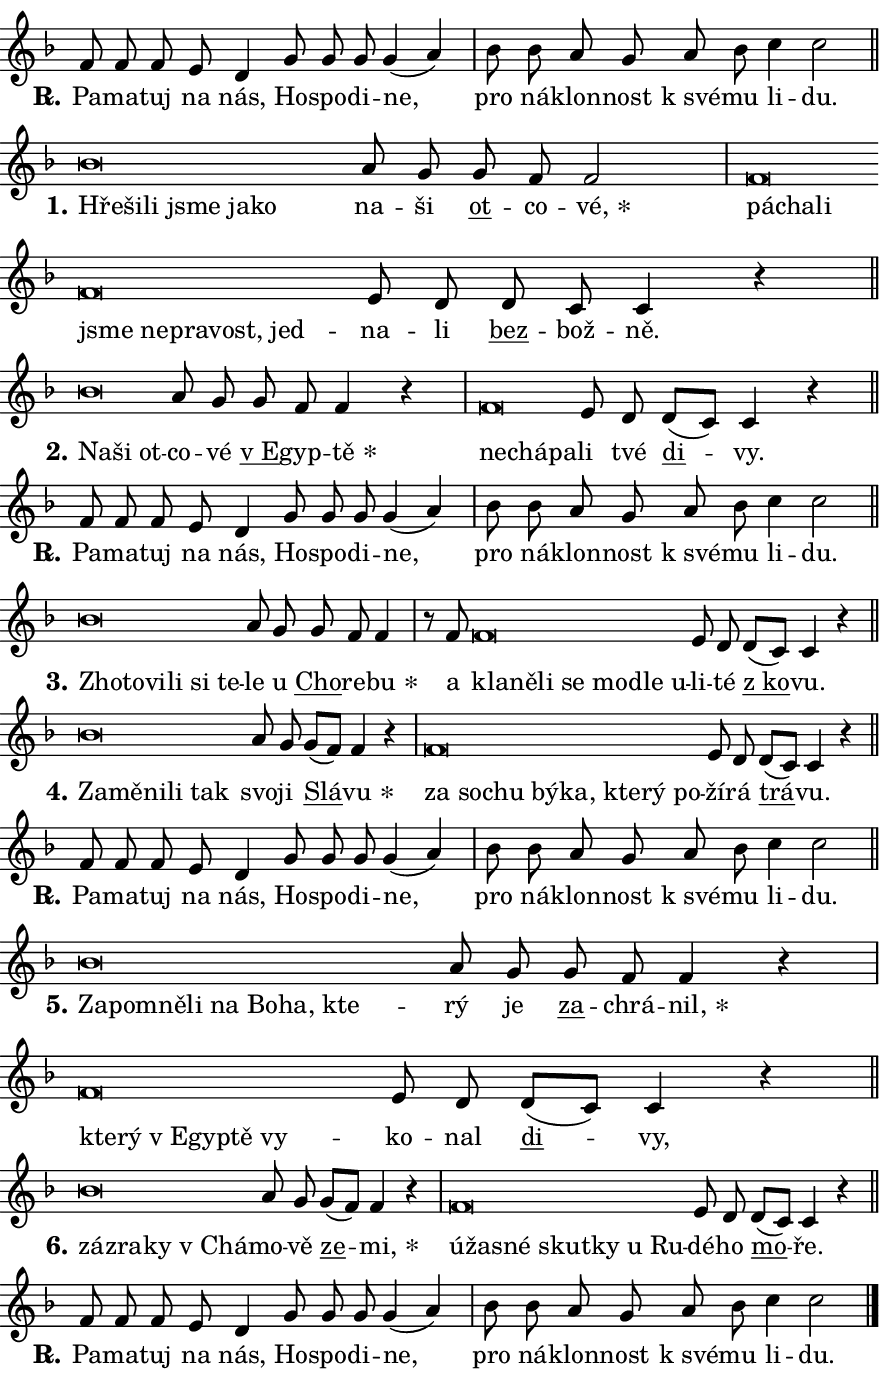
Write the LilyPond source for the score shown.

\version "2.24.0"
\header { tagline = "" }
\paper {
  indent = 0\cm
  top-margin = 0\cm
  right-margin = 0.13\cm % to fit lyric hyphens
  bottom-margin = 0\cm
  left-margin = 0\cm
  paper-width = 15\cm
  page-breaking = #ly:one-page-breaking
  system-system-spacing.basic-distance = #11
  score-system-spacing.basic-distance = #11
  ragged-last = ##f
}


%% Author: Thomas Morley
%% https://lists.gnu.org/archive/html/lilypond-user/2020-05/msg00002.html
#(define (line-position grob)
"Returns position of @var[grob} in current system:
   @code{'start}, if at first time-step
   @code{'end}, if at last time-step
   @code{'middle} otherwise
"
  (let* ((col (ly:item-get-column grob))
         (ln (ly:grob-object col 'left-neighbor))
         (rn (ly:grob-object col 'right-neighbor))
         (col-to-check-left (if (ly:grob? ln) ln col))
         (col-to-check-right (if (ly:grob? rn) rn col))
         (break-dir-left
           (and
             (ly:grob-property col-to-check-left 'non-musical #f)
             (ly:item-break-dir col-to-check-left)))
         (break-dir-right
           (and
             (ly:grob-property col-to-check-right 'non-musical #f)
             (ly:item-break-dir col-to-check-right))))
        (cond ((eqv? 1 break-dir-left) 'start)
              ((eqv? -1 break-dir-right) 'end)
              (else 'middle))))

#(define (tranparent-at-line-position vctor)
  (lambda (grob)
  "Relying on @code{line-position} select the relevant enry from @var{vctor}.
Used to determine transparency,"
    (case (line-position grob)
      ((end) (not (vector-ref vctor 0)))
      ((middle) (not (vector-ref vctor 1)))
      ((start) (not (vector-ref vctor 2))))))

noteHeadBreakVisibility =
#(define-music-function (break-visibility)(vector?)
"Makes @code{NoteHead}s transparent relying on @var{break-visibility}"
#{
  \override NoteHead.transparent =
    #(tranparent-at-line-position break-visibility)
#})

#(define delete-ledgers-for-transparent-note-heads
  (lambda (grob)
    "Reads whether a @code{NoteHead} is transparent.
If so this @code{NoteHead} is removed from @code{'note-heads} from
@var{grob}, which is supposed to be @code{LedgerLineSpanner}.
As a result ledgers are not printed for this @code{NoteHead}"
    (let* ((nhds-array (ly:grob-object grob 'note-heads))
           (nhds-list
             (if (ly:grob-array? nhds-array)
                 (ly:grob-array->list nhds-array)
                 '()))
           ;; Relies on the transparent-property being done before
           ;; Staff.LedgerLineSpanner.after-line-breaking is executed.
           ;; This is fragile ...
           (to-keep
             (remove
               (lambda (nhd)
                 (ly:grob-property nhd 'transparent #f))
               nhds-list)))
      ;; TODO find a better method to iterate over grob-arrays, similiar
      ;; to filter/remove etc for lists
      ;; For now rebuilt from scratch
      (set! (ly:grob-object grob 'note-heads)  '())
      (for-each
        (lambda (nhd)
          (ly:pointer-group-interface::add-grob grob 'note-heads nhd))
        to-keep))))

squashNotes = {
  \override NoteHead.X-extent = #'(-0.2 . 0.2)
  \override NoteHead.Y-extent = #'(-0.75 . 0)
  \override NoteHead.stencil =
    #(lambda (grob)
       (let ((pos (ly:grob-property grob 'staff-position)))
         (begin
           (if (< pos -7) (display "ERROR: Lower brevis then expected\n") (display ""))
           (if (<= pos -6) ly:text-interface::print ly:note-head::print))))
}
unSquashNotes = {
  \revert NoteHead.X-extent
  \revert NoteHead.Y-extent
  \revert NoteHead.stencil
}

hideNotes = \noteHeadBreakVisibility #begin-of-line-visible
unHideNotes = \noteHeadBreakVisibility #all-visible

% work-around for resetting accidentals
% https://lilypond.org/doc/v2.23/Documentation/notation/displaying-rhythms#unmetered-music
cadenzaMeasure = {
  \cadenzaOff
  \partial 1024 s1024
  \cadenzaOn
}

#(define-markup-command (accent layout props text) (markup?)
  "Underline accented syllable"
  (interpret-markup layout props
    #{\markup \override #'(offset . 4.3) \underline { #text }#}))

responsum = \markup \concat {
  "R" \hspace #-1.05 \path #0.1 #'((moveto 0 0.07) (lineto 0.9 0.8)) \hspace #0.05 "."
}

spaceSize = #0.6828661417322834 % exact space size for TeX Gyre Schola

\layout {
  \context {
    \Staff
    \remove "Time_signature_engraver"
    \override LedgerLineSpanner.after-line-breaking = #delete-ledgers-for-transparent-note-heads
  }
  \context {
    \Lyrics {
      \override LyricSpace.minimum-distance = \spaceSize
      \override LyricText.font-name = #"TeX Gyre Schola"
      \override LyricText.font-size = 1
      \override StanzaNumber.font-name = #"TeX Gyre Schola Bold"
      \override StanzaNumber.font-size = 1
    }
  }
  \context {
    \Score 
    \override NoteHead.text =
      #(lambda (grob) 
        (let ((pos (ly:grob-property grob 'staff-position)))
          #{\markup {
            \combine
              \halign #-0.55 \raise #(if (= pos -6) 0 0.5) \override #'(thickness . 2) \draw-line #'(3.2 . 0)
              \musicglyph "noteheads.sM1"
          }#}))
  }
}

% magnetic-lyrics.ily
%
%   written by
%     Jean Abou Samra <jean@abou-samra.fr>
%     Werner Lemberg <wl@gnu.org>
%
%   adapted by
%     Jiri Hon <jiri.hon@gmail.com>
%
% Version 2022-Apr-15

% https://www.mail-archive.com/lilypond-user@gnu.org/msg149350.html

#(define (Left_hyphen_pointer_engraver context)
   "Collect syllable-hyphen-syllable occurrences in lyrics and store
them in properties.  This engraver only looks to the left.  For
example, if the lyrics input is @code{foo -- bar}, it does the
following.

@itemize @bullet
@item
Set the @code{text} property of the @code{LyricHyphen} grob between
@q{foo} and @q{bar} to @code{foo}.

@item
Set the @code{left-hyphen} property of the @code{LyricText} grob with
text @q{foo} to the @code{LyricHyphen} grob between @q{foo} and
@q{bar}.
@end itemize

Use this auxiliary engraver in combination with the
@code{lyric-@/text::@/apply-@/magnetic-@/offset!} hook."
   (let ((hyphen #f)
         (text #f))
     (make-engraver
      (acknowledgers
       ((lyric-syllable-interface engraver grob source-engraver)
        (set! text grob)))
      (end-acknowledgers
       ((lyric-hyphen-interface engraver grob source-engraver)
        ;(when (not (grob::has-interface grob 'lyric-space-interface))
          (set! hyphen grob)));)
      ((stop-translation-timestep engraver)
       (when (and text hyphen)
         (ly:grob-set-object! text 'left-hyphen hyphen))
       (set! text #f)
       (set! hyphen #f)))))

#(define (lyric-text::apply-magnetic-offset! grob)
   "If the space between two syllables is less than the value in
property @code{LyricText@/.details@/.squash-threshold}, move the right
syllable to the left so that it gets concatenated with the left
syllable.

Use this function as a hook for
@code{LyricText@/.after-@/line-@/breaking} if the
@code{Left_@/hyphen_@/pointer_@/engraver} is active."
   (let ((hyphen (ly:grob-object grob 'left-hyphen #f)))
     (when hyphen
       (let ((left-text (ly:spanner-bound hyphen LEFT)))
         (when (grob::has-interface left-text 'lyric-syllable-interface)
           (let* ((common (ly:grob-common-refpoint grob left-text X))
                  (this-x-ext (ly:grob-extent grob common X))
                  (left-x-ext
                   (begin
                     ;; Trigger magnetism for left-text.
                     (ly:grob-property left-text 'after-line-breaking)
                     (ly:grob-extent left-text common X)))
                  ;; `delta` is the gap width between two syllables.
                  (delta (- (interval-start this-x-ext)
                            (interval-end left-x-ext)))
                  (details (ly:grob-property grob 'details))
                  (threshold (assoc-get 'squash-threshold details 0.2)))
             (when (< delta threshold)
               (let* (;; We have to manipulate the input text so that
                      ;; ligatures crossing syllable boundaries are not
                      ;; disabled.  For languages based on the Latin
                      ;; script this is essentially a beautification.
                      ;; However, for non-Western scripts it can be a
                      ;; necessity.
                      (lt (ly:grob-property left-text 'text))
                      (rt (ly:grob-property grob 'text))
                      (is-space (grob::has-interface hyphen 'lyric-space-interface))
                      (space (if is-space " " ""))
                      (extra-delta (if is-space spaceSize 0))
                      ;; Append new syllable.
                      (ltrt-space (if (and (string? lt) (string? rt))
                                (string-append lt space rt)
                                (make-concat-markup (list lt space rt))))
                      ;; Right-align `ltrt` to the right side.
                      (ltrt-space-markup (grob-interpret-markup
                               grob
                               (make-translate-markup
                                (cons (interval-length this-x-ext) 0)
                                (make-right-align-markup ltrt-space)))))
                 (begin
                   ;; Don't print `left-text`.
                   (ly:grob-set-property! left-text 'stencil #f)
                   ;; Set text and stencil (which holds all collected
                   ;; syllables so far) and shift it to the left.
                   (ly:grob-set-property! grob 'text ltrt-space)
                   (ly:grob-set-property! grob 'stencil ltrt-space-markup)
                   (ly:grob-translate-axis! grob (- (- delta extra-delta)) X))))))))))


#(define (lyric-hyphen::displace-bounds-first grob)
   ;; Make very sure this callback isn't triggered too early.
   (let ((left (ly:spanner-bound grob LEFT))
         (right (ly:spanner-bound grob RIGHT)))
     (ly:grob-property left 'after-line-breaking)
     (ly:grob-property right 'after-line-breaking)
     (ly:lyric-hyphen::print grob)))

squashThreshold = #0.4

\layout {
  \context {
    \Lyrics
    \consists #Left_hyphen_pointer_engraver
    \override LyricText.after-line-breaking =
      #lyric-text::apply-magnetic-offset!
    \override LyricHyphen.stencil = #lyric-hyphen::displace-bounds-first
    \override LyricText.details.squash-threshold = \squashThreshold
    \override LyricHyphen.minimum-distance = 0
    \override LyricHyphen.minimum-length = \squashThreshold
  }
}

squashText = \override LyricText.details.squash-threshold = 9999
unSquashText = \override LyricText.details.squash-threshold = \squashThreshold

leftText = \override LyricText.self-alignment-X = #LEFT
unLeftText = \revert LyricText.self-alignment-X

starOffset = #(lambda (grob) 
                (let ((x_offset (ly:self-alignment-interface::aligned-on-x-parent grob)))
                  (if (= x_offset 0) 0 (+ x_offset 1.2))))

star = #(define-music-function (syllable)(string?)
"Append star separator at the end of a syllable"
#{
  \once \override LyricText.X-offset = #starOffset
  \lyricmode { \markup {
    #syllable
    \override #'((font-name . "TeX Gyre Schola Bold")) \hspace #0.2 \lower #0.65 \larger "*"
  } }
#})

starAccent = #(define-music-function (syllable)(string?)
"Append star separator at the end of a syllable and make accent"
#{
  \once \override LyricText.X-offset = #starOffset
  \lyricmode { \markup {
    \accent #syllable
    \override #'((font-name . "TeX Gyre Schola Bold")) \hspace #0.2 \lower #0.65 \larger "*"
  } }
#})

breath = #(define-music-function (syllable)(string?)
"Append breathing indicator at the end of a syllable"
#{
  \lyricmode { \markup { #syllable "+" } }
#})

optionalBreath = #(define-music-function (syllable)(string?)
"Append optional breathing indicator at the end of a syllable"
#{
  \lyricmode { \markup { #syllable "(+)" } }
#})


\score {
    <<
        \new Voice = "melody" { \cadenzaOn \key f \major \relative { f'8 f f e d4 \bar "" g8 g g \bar "" g4( a) \cadenzaMeasure \bar "|" bes8 bes a g \bar "" a bes c4 c2 \cadenzaMeasure \bar "||" \break } }
        \new Lyrics \lyricsto "melody" { \lyricmode { \set stanza = \responsum
Pa -- ma -- tuj na nás, Ho -- spo -- di -- ne, pro ná -- klon -- nost "k své" -- mu li -- du. } }
    >>
    \layout {}
}

\score {
    <<
        \new Voice = "melody" { \cadenzaOn \key f \major \relative { \squashNotes bes'\breve*1/16 \hideNotes \breve*1/16 \bar "" \breve*1/16 \bar "" \breve*1/16 \bar "" \breve*1/16 \breve*1/16 \bar "" \unHideNotes \unSquashNotes a8 g \bar "" g f f2 \cadenzaMeasure \bar "|" \squashNotes f\breve*1/16 \hideNotes \breve*1/16 \bar "" \breve*1/16 \bar "" \breve*1/16 \bar "" \breve*1/16 \bar "" \breve*1/16 \bar "" \breve*1/16 \breve*1/16 \bar "" \unHideNotes \unSquashNotes e8 d \bar "" d c c4 r \cadenzaMeasure \bar "||" \break } }
        \new Lyrics \lyricsto "melody" { \lyricmode { \set stanza = "1."
\leftText Hře -- \squashText ši -- li jsme ja -- ko \unLeftText \unSquashText na -- ši \markup \accent ot -- co -- \star vé, \leftText pá -- \squashText cha -- li jsme ne -- pra -- vost, jed -- \unLeftText \unSquashText na -- li \markup \accent bez -- bož -- ně. } }
    >>
    \layout {}
}

\score {
    <<
        \new Voice = "melody" { \cadenzaOn \key f \major \relative { \squashNotes bes'\breve*1/16 \hideNotes \breve*1/16 \breve*1/16 \bar "" \unHideNotes \unSquashNotes a8 g \bar "" g f f4 r \cadenzaMeasure \bar "|" \squashNotes f\breve*1/16 \hideNotes \breve*1/16 \breve*1/16 \bar "" \unHideNotes \unSquashNotes e8 d \bar "" d[( c)] c4 r \cadenzaMeasure \bar "||" \break } }
        \new Lyrics \lyricsto "melody" { \lyricmode { \set stanza = "2."
\leftText Na -- \squashText ši ot -- \unLeftText \unSquashText co -- vé \markup \accent "v E" -- gyp -- \star tě \leftText ne -- \squashText chá -- pa -- \unLeftText \unSquashText li tvé \markup \accent di -- vy. } }
    >>
    \layout {}
}

\score {
    <<
        \new Voice = "melody" { \cadenzaOn \key f \major \relative { f'8 f f e d4 \bar "" g8 g g \bar "" g4( a) \cadenzaMeasure \bar "|" bes8 bes a g \bar "" a bes c4 c2 \cadenzaMeasure \bar "||" \break } }
        \new Lyrics \lyricsto "melody" { \lyricmode { \set stanza = \responsum
Pa -- ma -- tuj na nás, Ho -- spo -- di -- ne, pro ná -- klon -- nost "k své" -- mu li -- du. } }
    >>
    \layout {}
}

\score {
    <<
        \new Voice = "melody" { \cadenzaOn \key f \major \relative { \squashNotes bes'\breve*1/16 \hideNotes \breve*1/16 \bar "" \breve*1/16 \bar "" \breve*1/16 \bar "" \breve*1/16 \breve*1/16 \bar "" \unHideNotes \unSquashNotes a8 g \bar "" g f f4 \cadenzaMeasure \bar "|" r8 f8 \squashNotes f\breve*1/16 \hideNotes \breve*1/16 \bar "" \breve*1/16 \bar "" \breve*1/16 \bar "" \breve*1/16 \bar "" \breve*1/16 \breve*1/16 \bar "" \unHideNotes \unSquashNotes e8 d \bar "" d[( c)] c4 r \cadenzaMeasure \bar "||" \break } }
        \new Lyrics \lyricsto "melody" { \lyricmode { \set stanza = "3."
\leftText Zho -- \squashText to -- vi -- li si te -- \unLeftText \unSquashText le u \markup \accent Cho -- re -- \star bu a \leftText kla -- \squashText ně -- li se mo -- dle u -- \unLeftText \unSquashText li -- té \markup \accent "z ko" -- vu. } }
    >>
    \layout {}
}

\score {
    <<
        \new Voice = "melody" { \cadenzaOn \key f \major \relative { \squashNotes bes'\breve*1/16 \hideNotes \breve*1/16 \bar "" \breve*1/16 \bar "" \breve*1/16 \breve*1/16 \bar "" \unHideNotes \unSquashNotes a8 g \bar "" g[( f)] f4 r \cadenzaMeasure \bar "|" \squashNotes f\breve*1/16 \hideNotes \breve*1/16 \bar "" \breve*1/16 \bar "" \breve*1/16 \bar "" \breve*1/16 \bar "" \breve*1/16 \bar "" \breve*1/16 \breve*1/16 \bar "" \unHideNotes \unSquashNotes e8 d \bar "" d[( c)] c4 r \cadenzaMeasure \bar "||" \break } }
        \new Lyrics \lyricsto "melody" { \lyricmode { \set stanza = "4."
\leftText Za -- \squashText mě -- ni -- li tak \unLeftText \unSquashText svo -- ji \markup \accent Slá -- \star vu \leftText za \squashText so -- chu bý -- ka, kte -- rý po -- \unLeftText \unSquashText ží -- rá \markup \accent trá -- vu. } }
    >>
    \layout {}
}

\score {
    <<
        \new Voice = "melody" { \cadenzaOn \key f \major \relative { f'8 f f e d4 \bar "" g8 g g \bar "" g4( a) \cadenzaMeasure \bar "|" bes8 bes a g \bar "" a bes c4 c2 \cadenzaMeasure \bar "||" \break } }
        \new Lyrics \lyricsto "melody" { \lyricmode { \set stanza = \responsum
Pa -- ma -- tuj na nás, Ho -- spo -- di -- ne, pro ná -- klon -- nost "k své" -- mu li -- du. } }
    >>
    \layout {}
}

\score {
    <<
        \new Voice = "melody" { \cadenzaOn \key f \major \relative { \squashNotes bes'\breve*1/16 \hideNotes \breve*1/16 \bar "" \breve*1/16 \bar "" \breve*1/16 \bar "" \breve*1/16 \bar "" \breve*1/16 \bar "" \breve*1/16 \breve*1/16 \bar "" \unHideNotes \unSquashNotes a8 g \bar "" g f f4 r \cadenzaMeasure \bar "|" \squashNotes f\breve*1/16 \hideNotes \breve*1/16 \bar "" \breve*1/16 \bar "" \breve*1/16 \bar "" \breve*1/16 \breve*1/16 \bar "" \unHideNotes \unSquashNotes e8 d \bar "" d[( c)] c4 r \cadenzaMeasure \bar "||" \break } }
        \new Lyrics \lyricsto "melody" { \lyricmode { \set stanza = "5."
\leftText Za -- \squashText po -- mně -- li na Bo -- ha, kte -- \unLeftText \unSquashText rý je \markup \accent za -- chrá -- \star nil, \leftText kte -- \squashText rý "v E" -- gyp -- tě vy -- \unLeftText \unSquashText ko -- nal \markup \accent di -- vy, } }
    >>
    \layout {}
}

\score {
    <<
        \new Voice = "melody" { \cadenzaOn \key f \major \relative { \squashNotes bes'\breve*1/16 \hideNotes \breve*1/16 \bar "" \breve*1/16 \breve*1/16 \bar "" \unHideNotes \unSquashNotes a8 g \bar "" g[( f)] f4 r \cadenzaMeasure \bar "|" \squashNotes f\breve*1/16 \hideNotes \breve*1/16 \bar "" \breve*1/16 \bar "" \breve*1/16 \bar "" \breve*1/16 \bar "" \breve*1/16 \breve*1/16 \bar "" \unHideNotes \unSquashNotes e8 d \bar "" d[( c)] c4 r \cadenzaMeasure \bar "||" \break } }
        \new Lyrics \lyricsto "melody" { \lyricmode { \set stanza = "6."
\leftText zá -- \squashText zra -- ky "v Chá" -- \unLeftText \unSquashText mo -- vě \markup \accent ze -- \star mi, \leftText ú -- \squashText ža -- sné skut -- ky u Ru -- \unLeftText \unSquashText dé -- ho \markup \accent mo -- ře. } }
    >>
    \layout {}
}

\score {
    <<
        \new Voice = "melody" { \cadenzaOn \key f \major \relative { f'8 f f e d4 \bar "" g8 g g \bar "" g4( a) \cadenzaMeasure \bar "|" bes8 bes a g \bar "" a bes c4 c2 \cadenzaMeasure \bar "||" \break } \bar "|." }
        \new Lyrics \lyricsto "melody" { \lyricmode { \set stanza = \responsum
Pa -- ma -- tuj na nás, Ho -- spo -- di -- ne, pro ná -- klon -- nost "k své" -- mu li -- du. } }
    >>
    \layout {}
}
